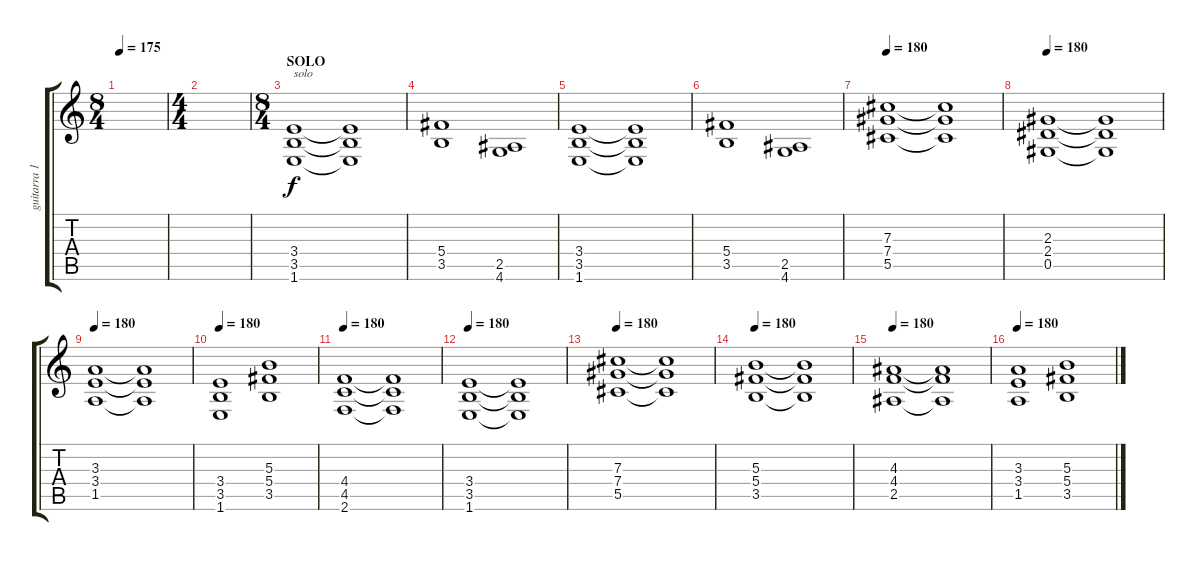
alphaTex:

\track ("guitarra 1" "guitarra 1") {instrument distortionguitar}
\staff {score tabs}
\tuning (Eb4 Bb3 Gb3 Db3 Ab2 Eb2) {hide}
\ts (8 4)
\tempo 175
\clef g2
\ks c
|
\ts (4 4)
|
\ts (8 4)
\section ("" "SOLO")
(3.4 3.5 1.6).1{txt "solo"} (3.4{t} 3.5{t} 1.6{t}).1 |
(5.4 3.5).1 (2.5 4.6).1 |
(3.4 3.5 1.6).1 (3.4{t} 3.5{t} 1.6{t}).1 |
(5.4 3.5).1 (2.5 4.6).1 |
\tempo 120
\tempo 180
(7.3 7.4 5.5).1 (7.3{t} 7.4{t} 5.5{t}).1 |
\tempo 180
(2.3 2.4 0.5).1 (2.3{t} 2.4{t} 0.5{t}).1 |
\tempo 180
(3.3 3.4 1.5).1 (3.3{t} 3.4{t} 1.5{t}).1 |
\tempo 180
(3.4 3.5 1.6).1 (5.3 5.4 3.5).1 |
\tempo 180
(4.4 4.5 2.6).1 (4.4{t} 4.5{t} 2.6{t}).1 |
\tempo 180
(3.4 3.5 1.6).1 (3.4{t} 3.5{t} 1.6{t}).1 |
\tempo 180
(7.3 7.4 5.5).1 (7.3{t} 7.4{t} 5.5{t}).1 |
\tempo 180
(5.3 5.4 3.5).1 (5.3{t} 5.4{t} 3.5{t}).1 |
\tempo 180
(4.3 4.4 2.5).1 (4.3{t} 4.4{t} 2.5{t}).1 |
\tempo 180
(3.3 3.4 1.5).1 (5.3 5.4 3.5).1
